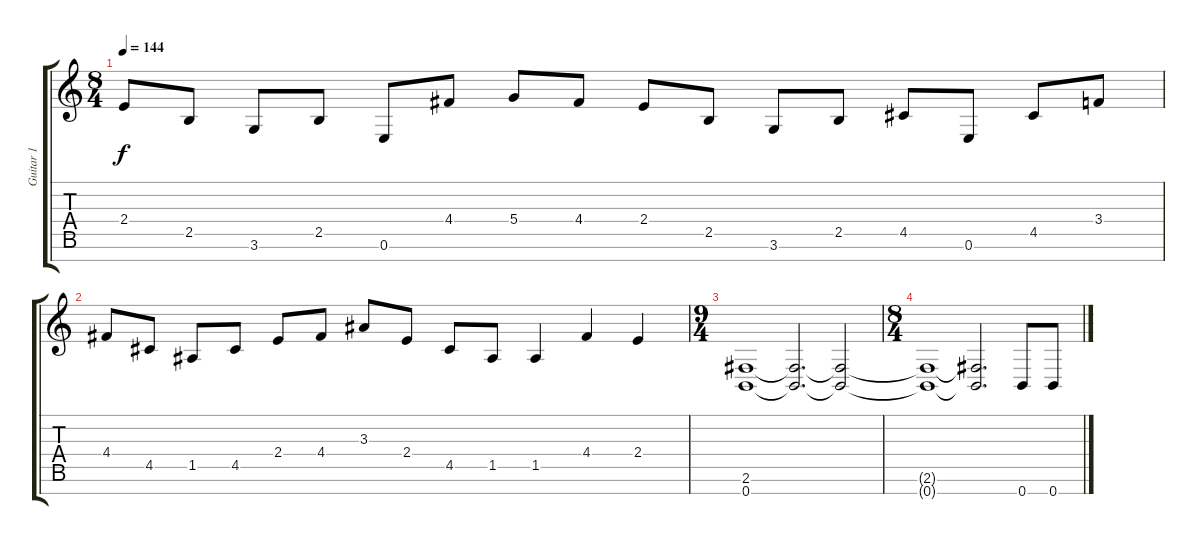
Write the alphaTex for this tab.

\track ("Guitar 1" "Guitar 1") {instrument distortionguitar}
\staff {score tabs}
\tuning (E4 B3 G3 D3 A2 E2 B1) {hide}
\ts (8 4)
\tempo 144
\clef g2
\ks c
2.4.8{dy f} 2.5.8 3.6.8 2.5.8 0.6.8 4.4.8 5.4.8 4.4.8 2.4.8 2.5.8 3.6.8 2.5.8 4.5.8 0.6.8 4.5.8 3.4.8 |
4.4.8 4.5.8 1.5.8 4.5.8 2.4.8 4.4.8 3.3.8 2.4.8 4.5.8 1.5.8 1.5.4 4.4.4 2.4.4 |
\ts (9 4)
(2.6 0.7).1 (2.6{t} 0.7{t}).2{d} (2.6{t} 0.7{t}).2 |
\ts (8 4)
(2.6{t} 0.7{t}).1 (2.6{t} 0.7{t}).2{d} 0.7.8 0.7.8
